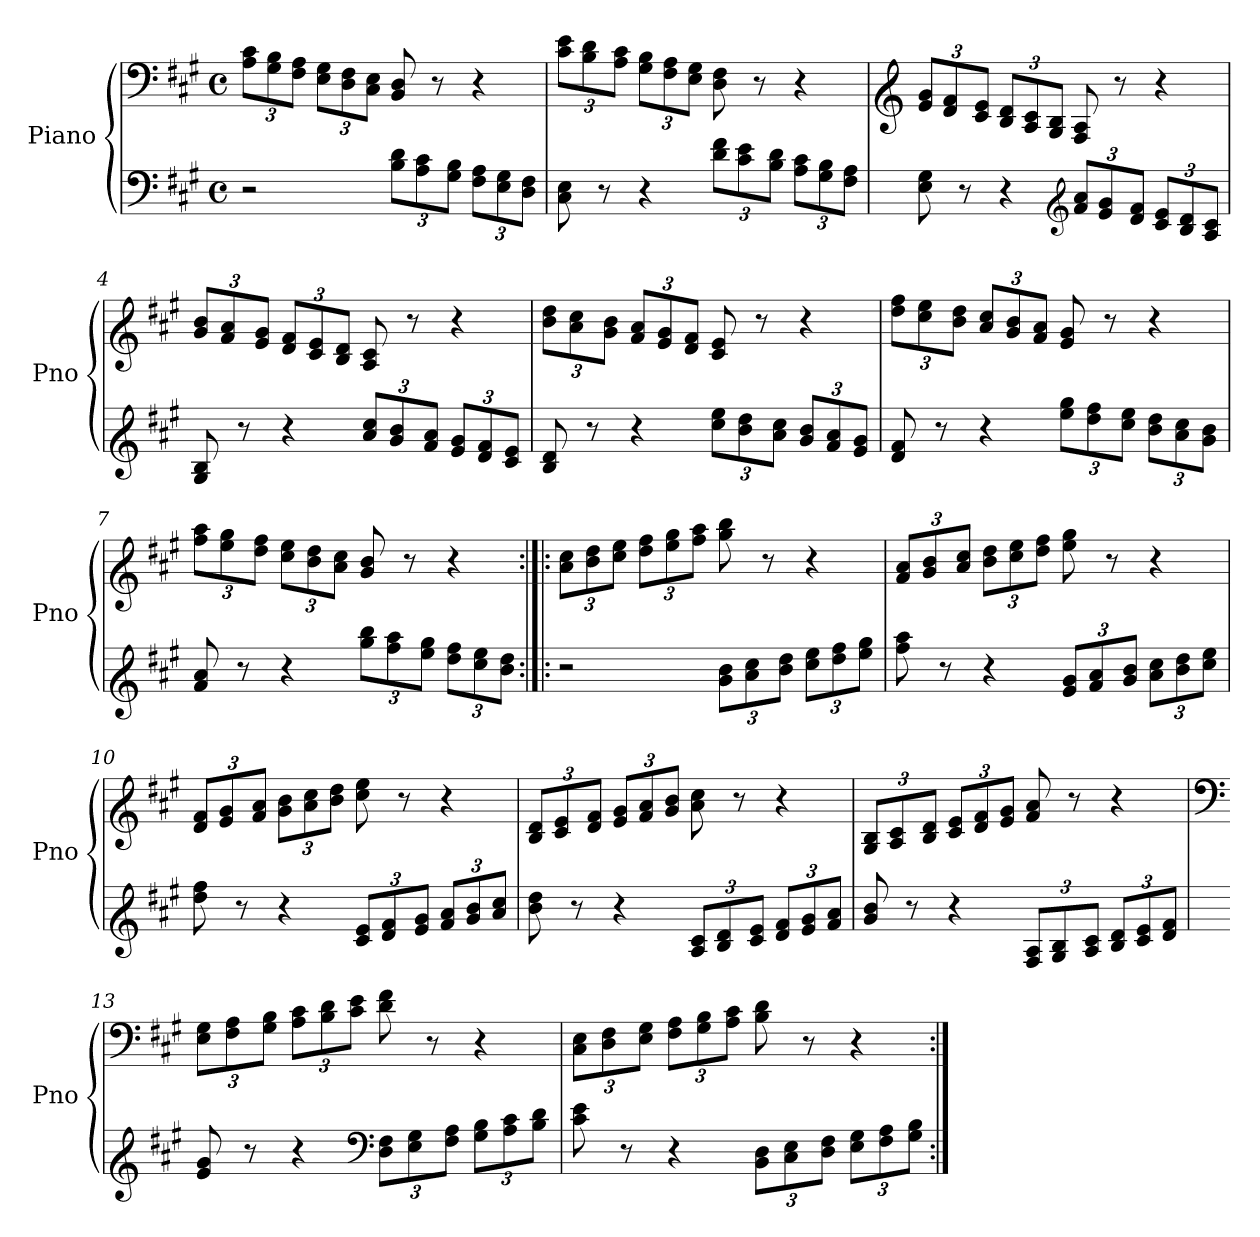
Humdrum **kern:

**kern	**kern
*part1	*part1
*staff2	*staff1
*I"Piano	*
*I'Pno	*
*clefF4	*clefF4
*k[f#c#g#]	*k[f#c#g#]
*M4/4	*M4/4
*met(c)	*met(c)
*	*Xbrackettup
=1	=1
2r	12A\ 12c#\L
.	12G#\ 12B\
.	12F#\ 12A\J
.	12E\ 12G#\L
.	12D\ 12F#\
.	12C#\ 12E\J
*Xbrackettup	*
12B\ 12d\L	8BB/ 8D/
12A\ 12c#\	.
.	8r
12G#\ 12B\J	.
12F#\ 12A\L	4r
12E\ 12G#\	.
12D\ 12F#\J	.
=2	=2
8C#\ 8E\	12c#\ 12e\L
.	12B\ 12d\
8r	.
.	12A\ 12c#\J
4r	12G#\ 12B\L
.	12F#\ 12A\
.	12E\ 12G#\J
12d\ 12f#\L	8D\ 8F#\
12c#\ 12e\	.
.	8r
12B\ 12d\J	.
12A\ 12c#\L	4r
12G#\ 12B\	.
12F#\ 12A\J	.
!!LO:LB:g=z
=3	=3
*	*clefG1
8E\ 8G#\	12g#/ 12b/L
.	12f#/ 12a/
8r	.
.	12e/ 12g#/J
4r	12d/ 12f#/L
.	12c#/ 12e/
.	12B/ 12d/J
*clefG1	*
12a/ 12cc#/L	8A/ 8c#/
12g#/ 12b/	.
.	8r
12f#/ 12a/J	.
12e/ 12g#/L	4r
12d/ 12f#/	.
12c#/ 12e/J	.
=4	=4
8B/ 8d/	12b/ 12dd/L
.	12a/ 12cc#/
8r	.
.	12g#/ 12b/J
4r	12f#/ 12a/L
.	12e/ 12g#/
.	12d/ 12f#/J
12cc#/ 12ee/L	8c#/ 8e/
12b/ 12dd/	.
.	8r
12a/ 12cc#/J	.
12g#/ 12b/L	4r
12f#/ 12a/	.
12e/ 12g#/J	.
=5	=5
8d/ 8f#/	12dd\ 12ff#\L
.	12cc#\ 12ee\
8r	.
.	12b\ 12dd\J
4r	12a/ 12cc#/L
.	12g#/ 12b/
.	12f#/ 12a/J
12ee\ 12gg#\L	8e/ 8g#/
12dd\ 12ff#\	.
.	8r
12cc#\ 12ee\J	.
12b/ 12dd/L	4r
12a/ 12cc#/	.
12g#/ 12b/J	.
!!LO:LB:g=z
=6	=6
8f#/ 8a/	12ff#\ 12aa\L
.	12ee\ 12gg#\
8r	.
.	12dd\ 12ff#\J
4r	12cc#/ 12ee/L
.	12b/ 12dd/
.	12a/ 12cc#/J
12gg#\ 12bb\L	8g#/ 8b/
12ff#\ 12aa\	.
.	8r
12ee\ 12gg#\J	.
12dd\ 12ff#\L	4r
12cc#\ 12ee\	.
12b\ 12dd\J	.
=7	=7
8a/ 8cc#/	12aa\ 12ccc#\L
.	12gg#\ 12bb\
8r	.
.	12ff#\ 12aa\J
4r	12ee\ 12gg#\L
.	12dd\ 12ff#\
.	12cc#\ 12ee\J
12bb\ 12ddd\L	8b/ 8dd/
12aa\ 12ccc#\	.
.	8r
12gg#\ 12bb\J	.
12ff#\ 12aa\L	4r
12ee\ 12gg#\	.
12dd\ 12ff#\J	.
=8:|!|:	=8:|!|:
2r	12cc#\ 12ee\L
.	12dd\ 12ff#\
.	12ee\ 12gg#\J
.	12ff#\ 12aa\L
.	12gg#\ 12bb\
.	12aa\ 12ccc#\J
12b\ 12dd\L	8bb\ 8ddd\
12cc#\ 12ee\	.
.	8r
12dd\ 12ff#\J	.
12ee\ 12gg#\L	4r
12ff#\ 12aa\	.
12gg#\ 12bb\J	.
!!LO:LB:g=z
=9	=9
8aa\ 8ccc#\	12a/ 12cc#/L
.	12b/ 12dd/
8r	.
.	12cc#/ 12ee/J
4r	12dd\ 12ff#\L
.	12ee\ 12gg#\
.	12ff#\ 12aa\J
12g#/ 12b/L	8gg#\ 8bb\
12a/ 12cc#/	.
.	8r
12b/ 12dd/J	.
12cc#\ 12ee\L	4r
12dd\ 12ff#\	.
12ee\ 12gg#\J	.
=10	=10
8ff#\ 8aa\	12f#/ 12a/L
.	12g#/ 12b/
8r	.
.	12a/ 12cc#/J
4r	12b\ 12dd\L
.	12cc#\ 12ee\
.	12dd\ 12ff#\J
12e/ 12g#/L	8ee\ 8gg#\
12f#/ 12a/	.
.	8r
12g#/ 12b/J	.
12a/ 12cc#/L	4r
12b/ 12dd/	.
12cc#/ 12ee/J	.
=11	=11
8dd\ 8ff#\	12d/ 12f#/L
.	12e/ 12g#/
8r	.
.	12f#/ 12a/J
4r	12g#/ 12b/L
.	12a/ 12cc#/
.	12b/ 12dd/J
12c#/ 12e/L	8cc#\ 8ee\
12d/ 12f#/	.
.	8r
12e/ 12g#/J	.
12f#/ 12a/L	4r
12g#/ 12b/	.
12a/ 12cc#/J	.
!!LO:LB:g=z
=12	=12
8b/ 8dd/	12B/ 12d/L
.	12c#/ 12e/
8r	.
.	12d/ 12f#/J
4r	12e/ 12g#/L
.	12f#/ 12a/
.	12g#/ 12b/J
12A/ 12c#/L	8a/ 8cc#/
12B/ 12d/	.
.	8r
12c#/ 12e/J	.
12d/ 12f#/L	4r
12e/ 12g#/	.
12f#/ 12a/J	.
=13	=13
*	*clefF4
8g#/ 8b/	12E\ 12G#\L
.	12F#\ 12A\
8r	.
.	12G#\ 12B\J
4r	12A\ 12c#\L
.	12B\ 12d\
.	12c#\ 12e\J
*clefF4	*
12D\ 12F#\L	8d\ 8f#\
12E\ 12G#\	.
.	8r
12F#\ 12A\J	.
12G#\ 12B\L	4r
12A\ 12c#\	.
12B\ 12d\J	.
!!LO:PB:g=z
=14	=14
8c#\ 8e\	12C#\ 12E\L
.	12D\ 12F#\
8r	.
.	12E\ 12G#\J
4r	12F#\ 12A\L
.	12G#\ 12B\
.	12A\ 12c#\J
12BB\ 12D\L	8B\ 8d\
12C#\ 12E\	.
.	8r
12D\ 12F#\J	.
12E\ 12G#\L	4r
12F#\ 12A\	.
12G#\ 12B\J	.
=:|!	=:|!
*-	*-
